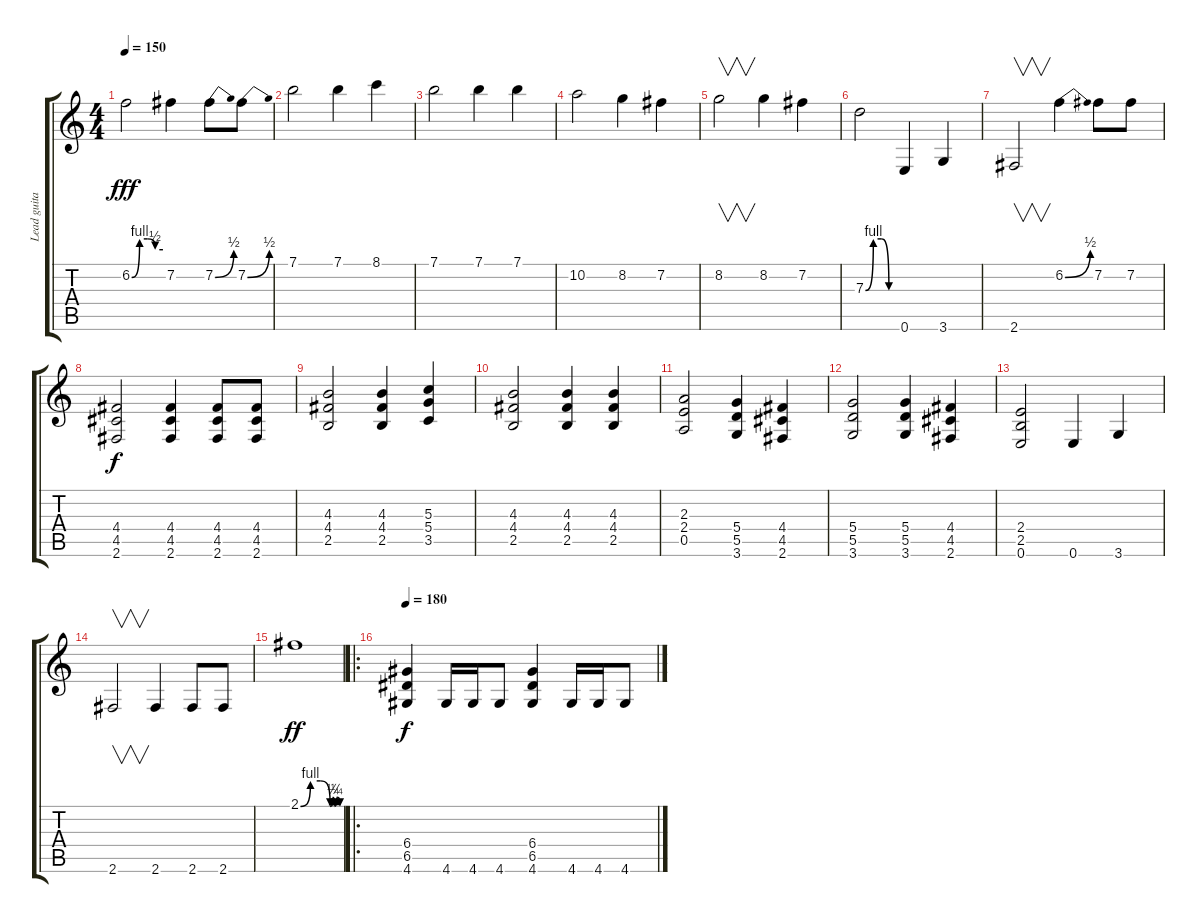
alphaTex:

\track ("Lead guitar" "Lead guita") {instrument distortionguitar}
\staff {score tabs}
\tuning (E4 B3 G3 D3 A2 E2) {hide}
\ts (4 4)
\tempo 150
\clef g2
\ks c
6.2{be (custom 0 0 15 4 30 4 45 2 60 2)}.2{dy fff instrument overdrivenguitar} 7.2.4 7.2{be (bend 0 0 60 2)}.8 7.2{be (bend 0 0 60 2)}.8 |
7.1.2 7.1.4 8.1.4 |
7.1.2 7.1.4 7.1.4 |
10.2.2 8.2.4 7.2.4 |
8.2.2{v} 8.2.4 7.2.4 |
7.3{be (custom 0 0 15 4 30 4 45 0 60 0)}.2 0.6.4 3.6.4 |
2.6.2{v} 6.2{be (bend 0 0 60 2)}.4 7.2.8 7.2.8 |
(4.4 4.5 2.6).2{dy f instrument distortionguitar} (4.4 4.5 2.6).4 (4.4 4.5 2.6).8 (4.4 4.5 2.6).8 |
(4.3 4.4 2.5).2 (4.3 4.4 2.5).4 (5.3 5.4 3.5).4 |
(4.3 4.4 2.5).2 (4.3 4.4 2.5).4 (4.3 4.4 2.5).4 |
(2.3 2.4 0.5).2 (5.4 5.5 3.6).4 (4.4 4.5 2.6).4 |
(5.4 5.5 3.6).2 (5.4 5.5 3.6).4 (4.4 4.5 2.6).4 |
(2.4 2.5 0.6).2 0.6.4 3.6.4 |
2.6.2{v} 2.6.4 2.6.8 2.6.8 |
2.1{be (custom 0 0 15 4 30 4 45 0 49 1 52 0 55 1 60 0)}.1{dy ff} |
\ro
\tempo 180
(6.4 6.5 4.6).4{dy f} 4.6.16 4.6.16 4.6.8 (6.4 6.5 4.6).4 4.6.16 4.6.16 4.6.8
